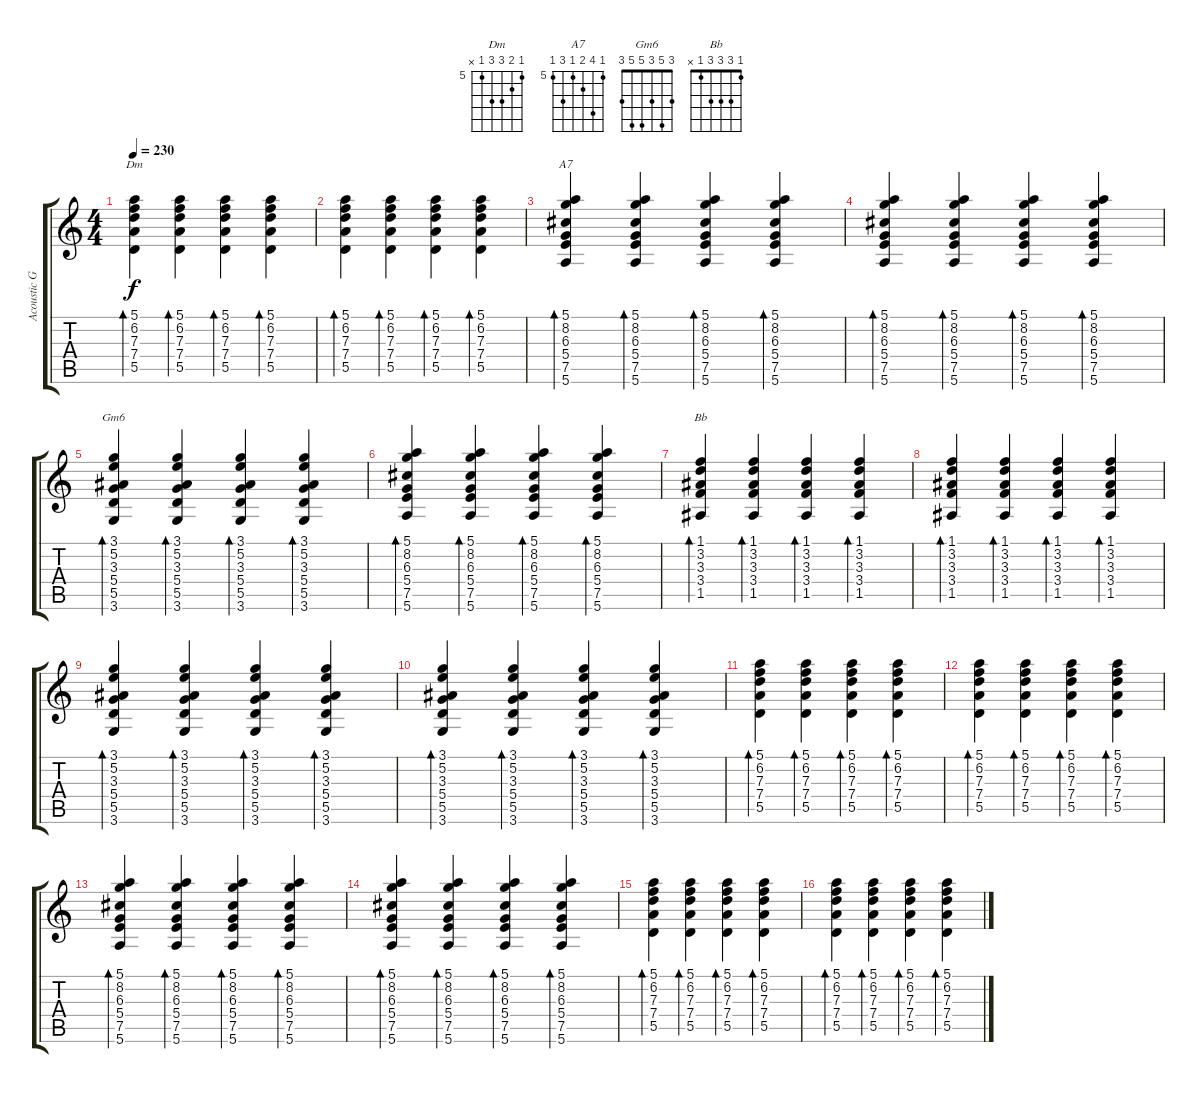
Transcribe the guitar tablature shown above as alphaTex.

\track ("Acoustic Guitar" "Acoustic G") {instrument acousticguitarnylon}
\staff {score tabs}
\tuning (E4 B3 G3 D3 A2 E2) {hide}
\chord ("Dm" 5 6 7 7 5 x) {firstfret 5}
\chord ("A7" 5 8 6 5 7 5) {firstfret 5}
\chord ("Gm6" 3 5 3 5 5 3)
\chord ("Bb" 1 3 3 3 1 x)
\ts (4 4)
\tempo 230
\clef g2
\ks c
(5.1 6.2 7.3 7.4 5.5).4{bd 120 ch "Dm" dy f} (5.1 6.2 7.3 7.4 5.5).4{bd 120} (5.1 6.2 7.3 7.4 5.5).4{bd 120} (5.1 6.2 7.3 7.4 5.5).4{bd 120} |
(5.1 6.2 7.3 7.4 5.5).4{bd 120} (5.1 6.2 7.3 7.4 5.5).4{bd 120} (5.1 6.2 7.3 7.4 5.5).4{bd 120} (5.1 6.2 7.3 7.4 5.5).4{bd 120} |
(5.1 8.2 6.3 5.4 7.5 5.6).4{bd 120 ch "A7"} (5.1 8.2 6.3 5.4 7.5 5.6).4{bd 120} (5.1 8.2 6.3 5.4 7.5 5.6).4{bd 120} (5.1 8.2 6.3 5.4 7.5 5.6).4{bd 120} |
(5.1 8.2 6.3 5.4 7.5 5.6).4{bd 120} (5.1 8.2 6.3 5.4 7.5 5.6).4{bd 120} (5.1 8.2 6.3 5.4 7.5 5.6).4{bd 120} (5.1 8.2 6.3 5.4 7.5 5.6).4{bd 120} |
(3.1 5.2 3.3 5.4 5.5 3.6).4{bd 120 ch "Gm6"} (3.1 5.2 3.3 5.4 5.5 3.6).4{bd 120} (3.1 5.2 3.3 5.4 5.5 3.6).4{bd 120} (3.1 5.2 3.3 5.4 5.5 3.6).4{bd 120} |
(5.1 8.2 6.3 5.4 7.5 5.6).4{bd 120} (5.1 8.2 6.3 5.4 7.5 5.6).4{bd 120} (5.1 8.2 6.3 5.4 7.5 5.6).4{bd 120} (5.1 8.2 6.3 5.4 7.5 5.6).4{bd 120} |
(1.1 3.2 3.3 3.4 1.5).4{bd 120 ch "Bb"} (1.1 3.2 3.3 3.4 1.5).4{bd 120} (1.1 3.2 3.3 3.4 1.5).4{bd 120} (1.1 3.2 3.3 3.4 1.5).4{bd 120} |
(1.1 3.2 3.3 3.4 1.5).4{bd 120} (1.1 3.2 3.3 3.4 1.5).4{bd 120} (1.1 3.2 3.3 3.4 1.5).4{bd 120} (1.1 3.2 3.3 3.4 1.5).4{bd 120} |
(3.1 5.2 3.3 5.4 5.5 3.6).4{bd 120} (3.1 5.2 3.3 5.4 5.5 3.6).4{bd 120} (3.1 5.2 3.3 5.4 5.5 3.6).4{bd 120} (3.1 5.2 3.3 5.4 5.5 3.6).4{bd 120} |
(3.1 5.2 3.3 5.4 5.5 3.6).4{bd 120} (3.1 5.2 3.3 5.4 5.5 3.6).4{bd 120} (3.1 5.2 3.3 5.4 5.5 3.6).4{bd 120} (3.1 5.2 3.3 5.4 5.5 3.6).4{bd 120} |
(5.1 6.2 7.3 7.4 5.5).4{bd 120} (5.1 6.2 7.3 7.4 5.5).4{bd 120} (5.1 6.2 7.3 7.4 5.5).4{bd 120} (5.1 6.2 7.3 7.4 5.5).4{bd 120} |
(5.1 6.2 7.3 7.4 5.5).4{bd 120} (5.1 6.2 7.3 7.4 5.5).4{bd 120} (5.1 6.2 7.3 7.4 5.5).4{bd 120} (5.1 6.2 7.3 7.4 5.5).4{bd 120} |
(5.1 8.2 6.3 5.4 7.5 5.6).4{bd 120} (5.1 8.2 6.3 5.4 7.5 5.6).4{bd 120} (5.1 8.2 6.3 5.4 7.5 5.6).4{bd 120} (5.1 8.2 6.3 5.4 7.5 5.6).4{bd 120} |
(5.1 8.2 6.3 5.4 7.5 5.6).4{bd 120} (5.1 8.2 6.3 5.4 7.5 5.6).4{bd 120} (5.1 8.2 6.3 5.4 7.5 5.6).4{bd 120} (5.1 8.2 6.3 5.4 7.5 5.6).4{bd 120} |
(5.1 6.2 7.3 7.4 5.5).4{bd 120} (5.1 6.2 7.3 7.4 5.5).4{bd 120} (5.1 6.2 7.3 7.4 5.5).4{bd 120} (5.1 6.2 7.3 7.4 5.5).4{bd 120} |
(5.1 6.2 7.3 7.4 5.5).4{bd 120} (5.1 6.2 7.3 7.4 5.5).4{bd 120} (5.1 6.2 7.3 7.4 5.5).4{bd 120} (5.1 6.2 7.3 7.4 5.5).4{bd 120}
